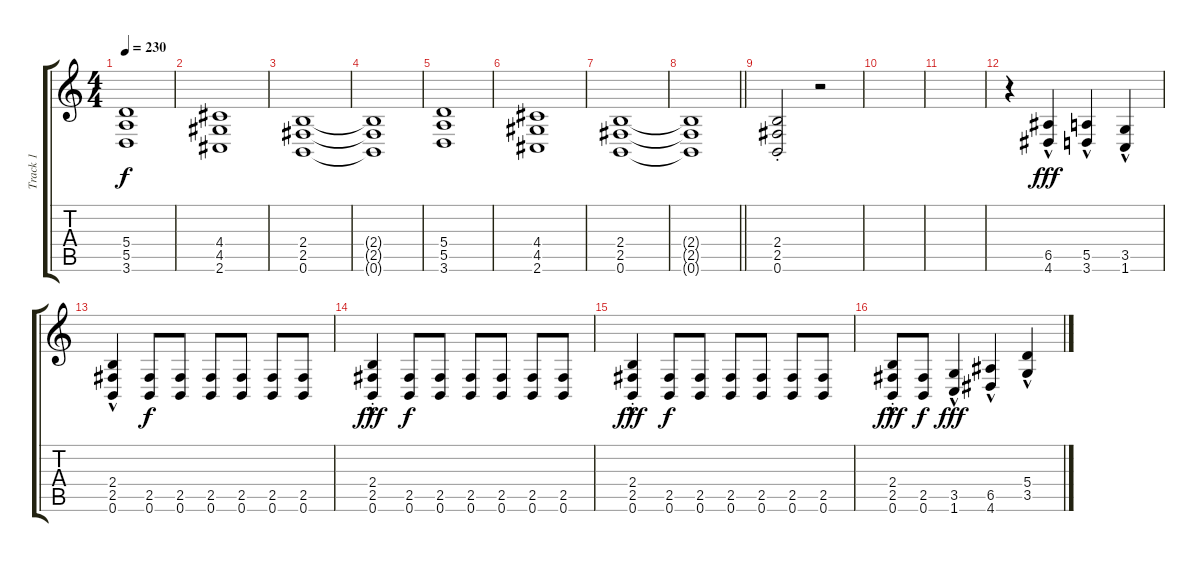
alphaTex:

\track ("Track 1" "Track 1") {instrument distortionguitar}
\staff {score tabs}
\tuning (B3 Gb3 D3 A2 E2 B1) {hide}
\ts (4 4)
\tempo 230
\clef g2
\ks c
(5.4 5.5 3.6).1{dy f} |
(4.4 4.5 2.6).1 |
(2.4 2.5 0.6).1 |
(2.4{t} 2.5{t} 0.6{t}).1 |
(5.4 5.5 3.6).1 |
(4.4 4.5 2.6).1 |
(2.4 2.5 0.6).1 |
\barLineRight lightlight
(2.4{t} 2.5{t} 0.6{t}).1 |
(2.4{st} 2.5{st} 0.6{st}).2 r.2 |
|
|
r.4 (6.5{hac} 4.6{hac}).4{dy fff} (5.5{hac} 3.6{hac}).4 (3.5{hac} 1.6{hac}).4 |
(2.4 2.5{hac} 0.6).4 (2.5 0.6).8{dy f} (2.5 0.6).8 (2.5 0.6).8 (2.5 0.6).8 (2.5 0.6).8 (2.5 0.6).8 |
(2.4{st} 2.5{hac st} 0.6{hac st}).4{dy fff} (2.5 0.6).8{dy f} (2.5 0.6).8 (2.5 0.6).8 (2.5 0.6).8 (2.5 0.6).8 (2.5 0.6).8 |
(2.4{st} 2.5{hac st} 0.6{hac st}).4{dy fff} (2.5 0.6).8{dy f} (2.5 0.6).8 (2.5 0.6).8 (2.5 0.6).8 (2.5 0.6).8 (2.5 0.6).8 |
(2.4{st} 2.5{hac} 0.6{hac}).8{dy fff} (2.5 0.6).8{dy f} (3.5{hac} 1.6{hac}).4{dy fff} (6.5{hac} 4.6{hac}).4 (5.4{hac} 3.5{hac}).4
